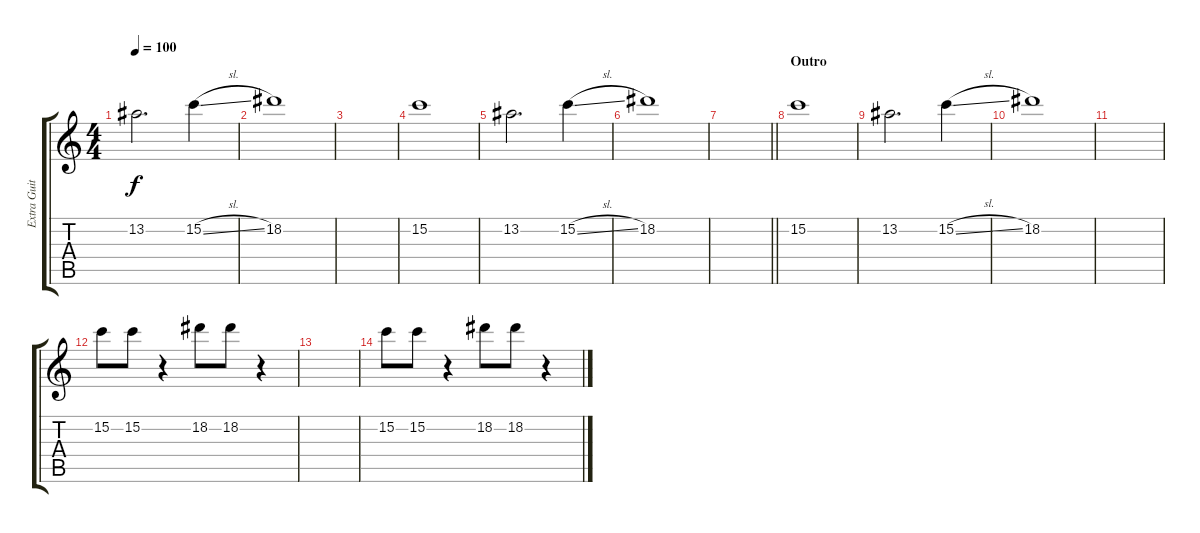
\track ("Extra Guitar (Chorus Lead)" "Extra Guit") {instrument distortionguitar}
\staff {score tabs}
\tuning (D4 A3 F3 C3 G2 C2) {hide}
\ts (4 4)
\tempo 100
\clef g2
\ks c
13.2.2{d dy f} 15.2{sl}.4 |
18.2.1 |
|
15.2.1 |
13.2.2{d} 15.2{sl}.4 |
18.2.1 |
\barLineRight lightlight
|
\section ("" "Outro")
15.2.1 |
13.2.2{d} 15.2{sl}.4 |
18.2.1 |
|
15.2.8 15.2.8 r.4 18.2.8 18.2.8 r.4 |
|
15.2.8 15.2.8 r.4 18.2.8 18.2.8 r.4
